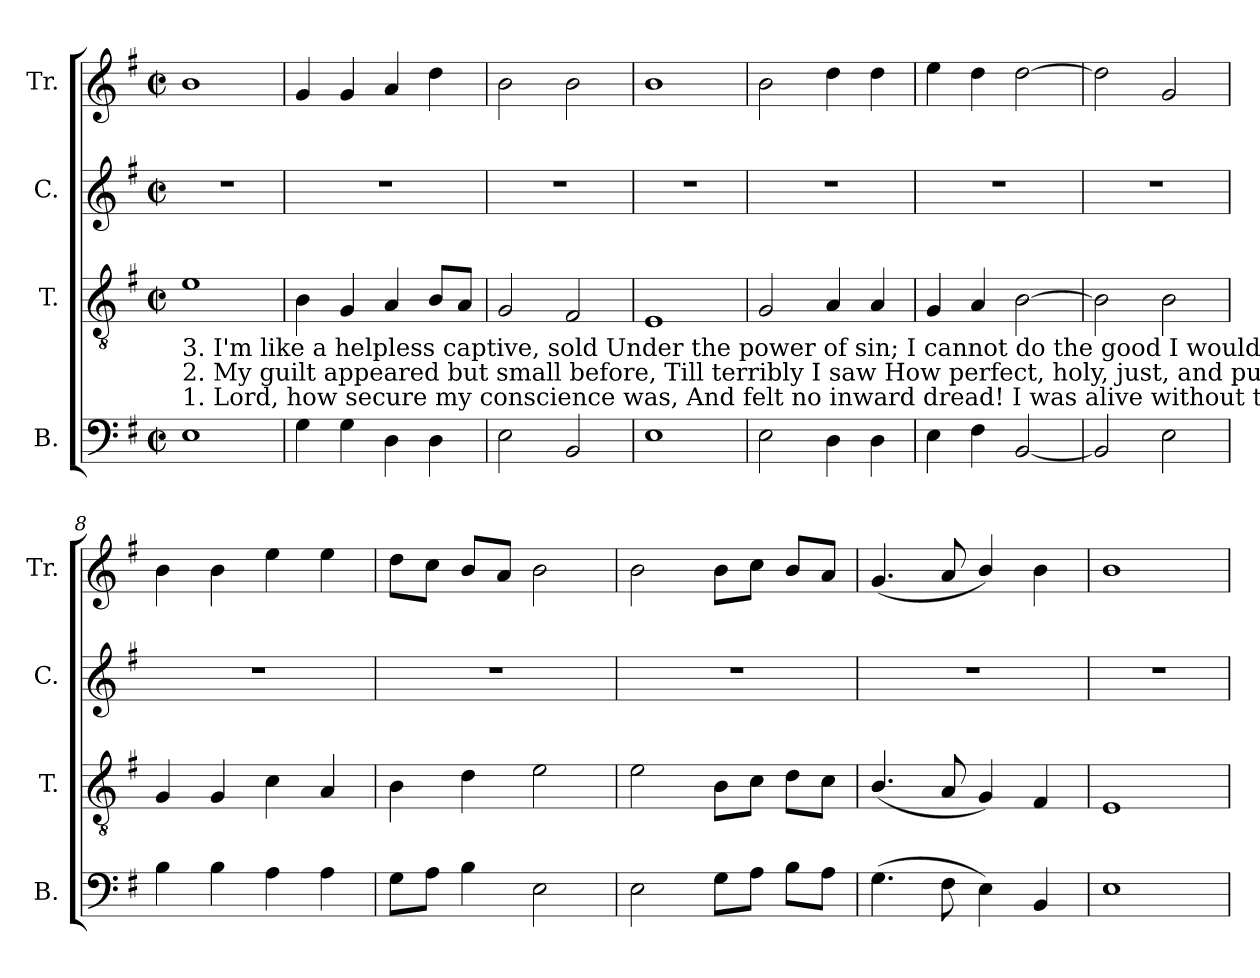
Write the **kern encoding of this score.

**kern	**kern	**kern	**kern
*part4	*part3	*part2	*part1
*staff4	*staff3	*staff2	*staff1
*I"B.	*I"T.	*I"C.	*I"Tr.
*I'B.	*I'T.	*I'C.	*I'Tr.
*clefF4	*clefGv2	*clefG2	*clefG2
*k[f#]	*k[f#]	*k[f#]	*k[f#]
*M2/2	*M2/2	*M2/2	*M2/2
*met(c|)	*met(c|)	*met(c|)	*met(c|)
*MM90	*MM90	*MM90	*MM90
=1	=1	=1	=1
!LO:TX:a:t=1. Lord, how secure my conscience was, And felt no inward dread!       I was  alive without     the   law,  And  thought my sins were dead.	!	!	!
!LO:TX:a:t=2. My   guilt  appeared  but small before,  Till  terribly  I   saw              How perfect, holy, just, and pure,  Was thine  e  –  ter  –  nal    law.	!	!	!
!LO:TX:a:t=3. I'm    like   a   helpless   captive,  sold   Under the power of sin;          I cannot do  the   good  I  would, Nor keep  my  conscience  clean.	!	!	!
1E	1e	1r	1b
=2	=2	=2	=2
4G\	4B\	1r	4g/
4G\	4G/	.	4g/
4D\	4A/	.	4a/
4D\	8B/L	.	4dd\
.	8A/J	.	.
=3	=3	=3	=3
2E\	2G/	1r	2b\
2BB/	2F#/	.	2b\
=4	=4	=4	=4
1E	1E	1r	1b
=5	=5	=5	=5
2E\	2G/	1r	2b\
4D\	4A/	.	4dd\
4D\	4A/	.	4dd\
=6	=6	=6	=6
4E\	4G/	1r	4ee\
4F#\	4A/	.	4dd\
[2BB/	[2B\	.	[2dd\
=7	=7	=7	=7
2BB/]	2B\]	1r	2dd\]
2E\	2B\	.	2g/
=8	=8	=8	=8
4B\	4G/	1r	4b\
4B\	4G/	.	4b\
4A\	4c\	.	4ee\
4A\	4A/	.	4ee\
=9	=9	=9	=9
8G\L	4B\	1r	8dd\L
8A\J	.	.	8cc\J
4B\	4d\	.	8b/L
.	.	.	8a/J
2E\	2e\	.	2b\
=10	=10	=10	=10
2E\	2e\	1r	2b\
8G\L	8B\L	.	8b\L
8A\J	8c\J	.	8cc\J
8B\L	8d\L	.	8b/L
8A\J	8c\J	.	8a/J
=11	=11	=11	=11
(>4.G\	(<4.B/	1r	(<4.g/
8F#\	8A/	.	8a/
4E\)	4G/)	.	4b/)
4BB/	4F#/	.	4b\
=12	=12	=12	=12
1E	1E	1r	1b
=	=	=	=
*-	*-	*-	*-
